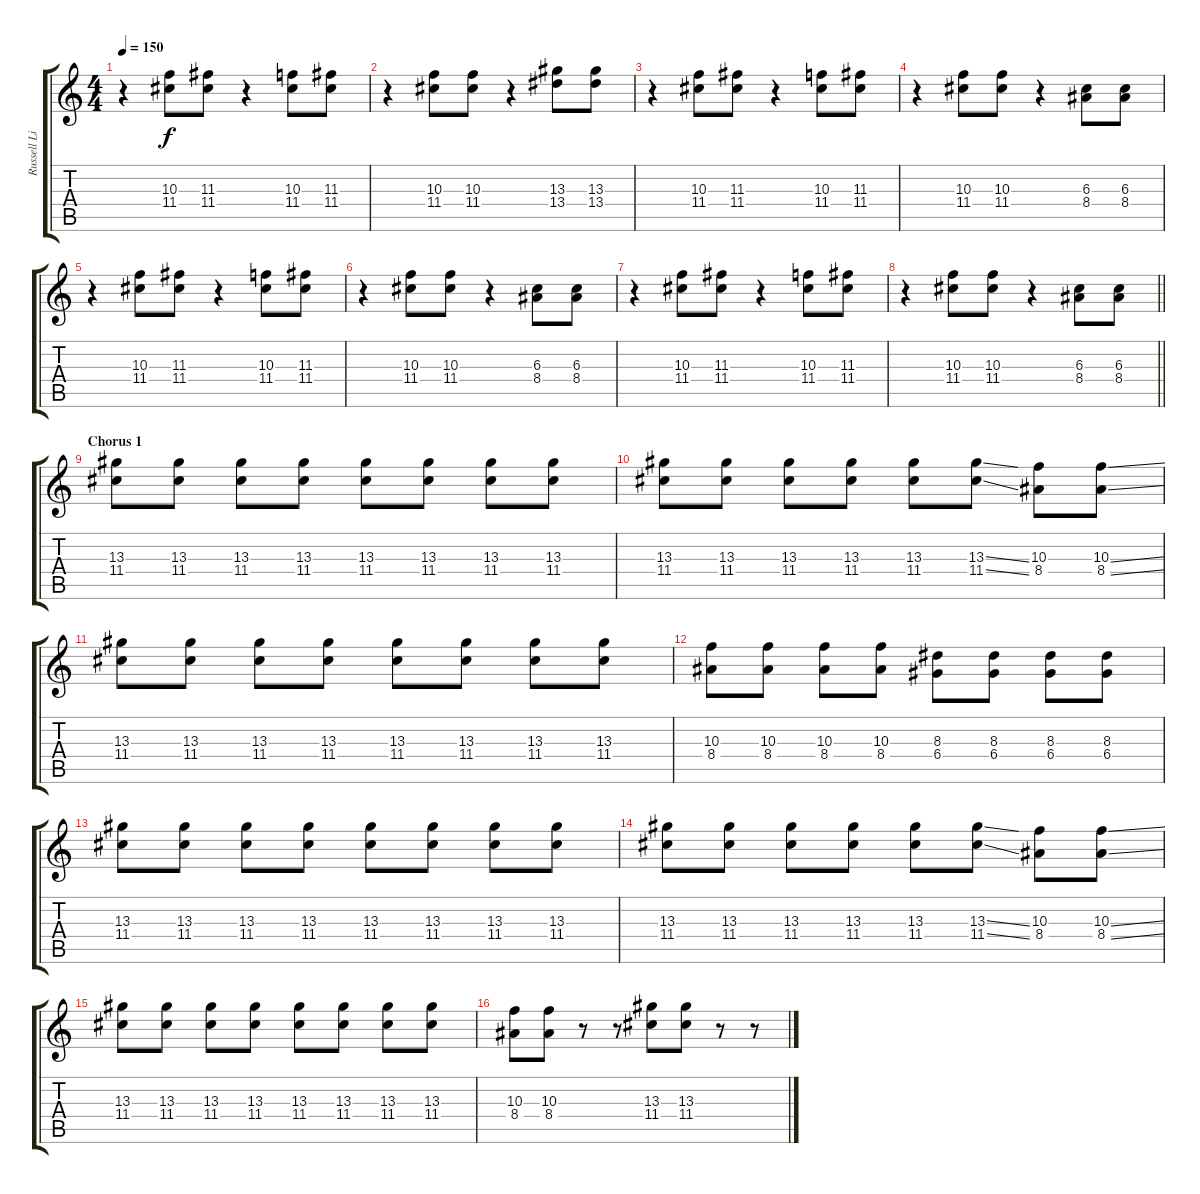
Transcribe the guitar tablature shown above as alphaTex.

\track ("Russell Lissack (Lead Guitar)" "Russell Li") {instrument overdrivenguitar}
\staff {score tabs}
\tuning (E4 B3 G3 D3 A2 E2) {hide}
\ts (4 4)
\tempo 150
\clef g2
\ks c
r.4{dy f} (10.3 11.4).8 (11.3 11.4).8 r.4 (10.3 11.4).8 (11.3 11.4).8 |
r.4 (10.3 11.4).8 (10.3 11.4).8 r.4 (13.3 13.4).8 (13.3 13.4).8 |
r.4 (10.3 11.4).8 (11.3 11.4).8 r.4 (10.3 11.4).8 (11.3 11.4).8 |
r.4 (10.3 11.4).8 (10.3 11.4).8 r.4 (6.3 8.4).8 (6.3 8.4).8 |
r.4 (10.3 11.4).8 (11.3 11.4).8 r.4 (10.3 11.4).8 (11.3 11.4).8 |
r.4 (10.3 11.4).8 (10.3 11.4).8 r.4 (6.3 8.4).8 (6.3 8.4).8 |
r.4 (10.3 11.4).8 (11.3 11.4).8 r.4 (10.3 11.4).8 (11.3 11.4).8 |
\barLineRight lightlight
r.4 (10.3 11.4).8 (10.3 11.4).8 r.4 (6.3 8.4).8 (6.3 8.4).8 |
\section ("" "Chorus 1")
(13.3 11.4).8 (13.3 11.4).8 (13.3 11.4).8 (13.3 11.4).8 (13.3 11.4).8 (13.3 11.4).8 (13.3 11.4).8 (13.3 11.4).8 |
(13.3 11.4).8 (13.3 11.4).8 (13.3 11.4).8 (13.3 11.4).8 (13.3 11.4).8 (13.3{ss} 11.4{ss}).8 (10.3 8.4).8 (10.3{ss} 8.4{ss}).8 |
(13.3 11.4).8 (13.3 11.4).8 (13.3 11.4).8 (13.3 11.4).8 (13.3 11.4).8 (13.3 11.4).8 (13.3 11.4).8 (13.3 11.4).8 |
(10.3 8.4).8 (10.3 8.4).8 (10.3 8.4).8 (10.3 8.4).8 (8.3 6.4).8 (8.3 6.4).8 (8.3 6.4).8 (8.3 6.4).8 |
(13.3 11.4).8 (13.3 11.4).8 (13.3 11.4).8 (13.3 11.4).8 (13.3 11.4).8 (13.3 11.4).8 (13.3 11.4).8 (13.3 11.4).8 |
(13.3 11.4).8 (13.3 11.4).8 (13.3 11.4).8 (13.3 11.4).8 (13.3 11.4).8 (13.3{ss} 11.4{ss}).8 (10.3 8.4).8 (10.3{ss} 8.4{ss}).8 |
(13.3 11.4).8 (13.3 11.4).8 (13.3 11.4).8 (13.3 11.4).8 (13.3 11.4).8 (13.3 11.4).8 (13.3 11.4).8 (13.3 11.4).8 |
(10.3 8.4).8 (10.3 8.4).8 r.8 r.8 (13.3 11.4).8 (13.3 11.4).8 r.8 r.8
